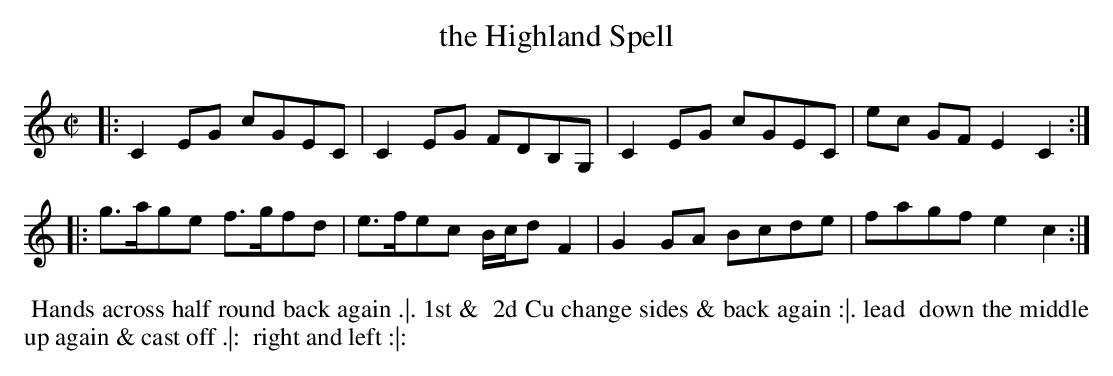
X:1
T: the Highland Spell
M: C|
L: 1/8
K: C
|:\
C2EG cGEC | C2EG FDB,G, |\
C2EG cGEC | ec GF E2C2 :|
|:\
g>age f>gfd | e>fec B/c/d F2 |\
G2GA Bcde | fagf e2c2 :|
